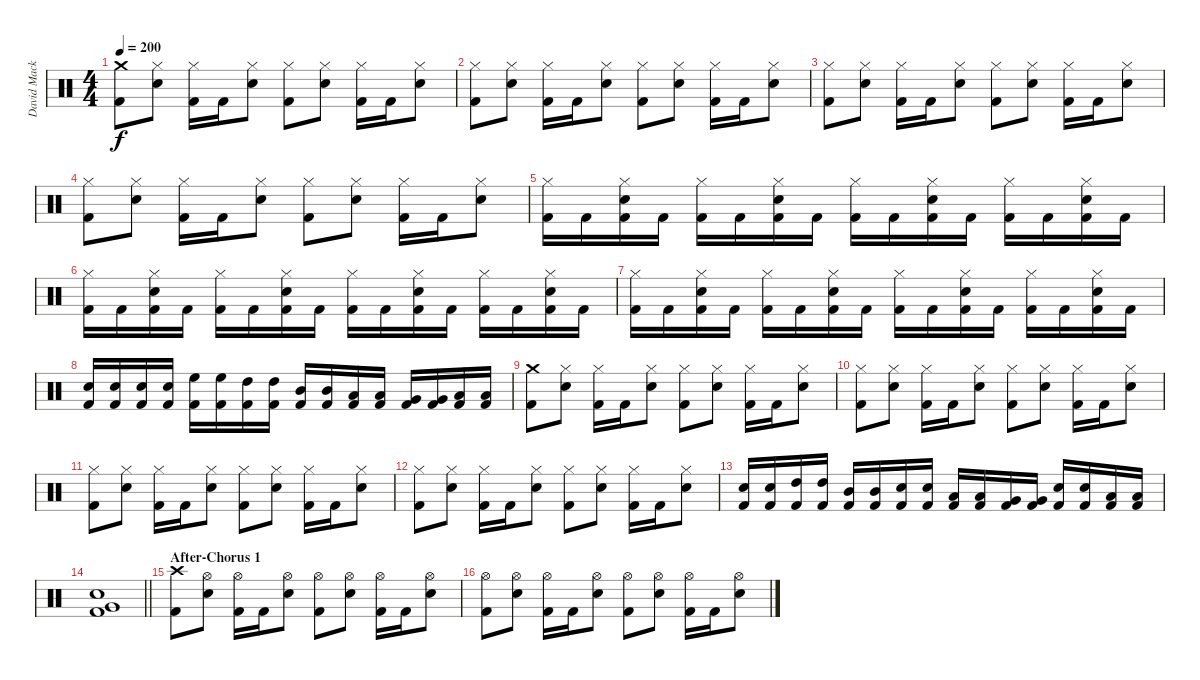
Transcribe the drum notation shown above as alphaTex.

\track ("David Mackintosh (Drums)" "David Mack") {instrument percussion}
\staff {score}
\articulation defaults
\ts (4 4)
\tempo 200
\clef neutral
\ks aminor
("Kick (hit) 2" "Crash medium (hit)").8{dy f} ("Snare (hit) 2" "Hi-Hat (closed)").8 ("Kick (hit) 2" "Hi-Hat (closed)").16 "Kick (hit) 2".16 ("Snare (hit) 2" "Hi-Hat (closed)").8 ("Kick (hit) 2" "Hi-Hat (closed)").8 ("Snare (hit) 2" "Hi-Hat (closed)").8 ("Kick (hit) 2" "Hi-Hat (closed)").16 "Kick (hit) 2".16 ("Snare (hit) 2" "Hi-Hat (closed)").8 |
("Kick (hit) 2" "Hi-Hat (closed)").8 ("Snare (hit) 2" "Hi-Hat (closed)").8 ("Kick (hit) 2" "Hi-Hat (closed)").16 "Kick (hit) 2".16 ("Snare (hit) 2" "Hi-Hat (closed)").8 ("Kick (hit) 2" "Hi-Hat (closed)").8 ("Snare (hit) 2" "Hi-Hat (closed)").8 ("Kick (hit) 2" "Hi-Hat (closed)").16 "Kick (hit) 2".16 ("Snare (hit) 2" "Hi-Hat (closed)").8 |
("Kick (hit) 2" "Hi-Hat (closed)").8 ("Snare (hit) 2" "Hi-Hat (closed)").8 ("Kick (hit) 2" "Hi-Hat (closed)").16 "Kick (hit) 2".16 ("Snare (hit) 2" "Hi-Hat (closed)").8 ("Kick (hit) 2" "Hi-Hat (closed)").8 ("Snare (hit) 2" "Hi-Hat (closed)").8 ("Kick (hit) 2" "Hi-Hat (closed)").16 "Kick (hit) 2".16 ("Snare (hit) 2" "Hi-Hat (closed)").8 |
("Kick (hit) 2" "Hi-Hat (closed)").8 ("Snare (hit) 2" "Hi-Hat (closed)").8 ("Kick (hit) 2" "Hi-Hat (closed)").16 "Kick (hit) 2".16 ("Snare (hit) 2" "Hi-Hat (closed)").8 ("Kick (hit) 2" "Hi-Hat (closed)").8 ("Snare (hit) 2" "Hi-Hat (closed)").8 ("Kick (hit) 2" "Hi-Hat (closed)").16 "Kick (hit) 2".16 ("Snare (hit) 2" "Hi-Hat (closed)").8 |
("Kick (hit) 2" "Hi-Hat (closed)").16 "Kick (hit) 2".16 ("Kick (hit) 2" "Snare (hit) 2" "Hi-Hat (closed)").16 "Kick (hit) 2".16 ("Kick (hit) 2" "Hi-Hat (closed)").16 "Kick (hit) 2".16 ("Kick (hit) 2" "Snare (hit) 2" "Hi-Hat (closed)").16 "Kick (hit) 2".16 ("Kick (hit) 2" "Hi-Hat (closed)").16 "Kick (hit) 2".16 ("Kick (hit) 2" "Snare (hit) 2" "Hi-Hat (closed)").16 "Kick (hit) 2".16 ("Kick (hit) 2" "Hi-Hat (closed)").16 "Kick (hit) 2".16 ("Kick (hit) 2" "Snare (hit) 2" "Hi-Hat (closed)").16 "Kick (hit) 2".16 |
("Kick (hit) 2" "Hi-Hat (closed)").16 "Kick (hit) 2".16 ("Kick (hit) 2" "Snare (hit) 2" "Hi-Hat (closed)").16 "Kick (hit) 2".16 ("Kick (hit) 2" "Hi-Hat (closed)").16 "Kick (hit) 2".16 ("Kick (hit) 2" "Snare (hit) 2" "Hi-Hat (closed)").16 "Kick (hit) 2".16 ("Kick (hit) 2" "Hi-Hat (closed)").16 "Kick (hit) 2".16 ("Kick (hit) 2" "Snare (hit) 2" "Hi-Hat (closed)").16 "Kick (hit) 2".16 ("Kick (hit) 2" "Hi-Hat (closed)").16 "Kick (hit) 2".16 ("Kick (hit) 2" "Snare (hit) 2" "Hi-Hat (closed)").16 "Kick (hit) 2".16 |
("Kick (hit) 2" "Hi-Hat (closed)").16 "Kick (hit) 2".16 ("Kick (hit) 2" "Snare (hit) 2" "Hi-Hat (closed)").16 "Kick (hit) 2".16 ("Kick (hit) 2" "Hi-Hat (closed)").16 "Kick (hit) 2".16 ("Kick (hit) 2" "Snare (hit) 2" "Hi-Hat (closed)").16 "Kick (hit) 2".16 ("Kick (hit) 2" "Hi-Hat (closed)").16 "Kick (hit) 2".16 ("Kick (hit) 2" "Snare (hit) 2" "Hi-Hat (closed)").16 "Kick (hit) 2".16 ("Kick (hit) 2" "Hi-Hat (closed)").16 "Kick (hit) 2".16 ("Kick (hit) 2" "Snare (hit) 2" "Hi-Hat (closed)").16 "Kick (hit) 2".16 |
("Kick (hit) 2" "Snare (hit) 2").16 ("Kick (hit) 2" "Snare (hit) 2").16 ("Kick (hit) 2" "Snare (hit) 2").16 ("Kick (hit) 2" "Snare (hit) 2").16 ("Kick (hit) 2" "High Floor Tom (hit)").16 ("Kick (hit) 2" "High Floor Tom (hit)").16 ("Kick (hit) 2" "High Tom (hit)").16 ("Kick (hit) 2" "High Tom (hit)").16 ("Kick (hit) 2" "Mid Tom (hit)").16 ("Kick (hit) 2" "Mid Tom (hit)").16 ("Kick (hit) 2" "Low Tom (hit)").16 ("Kick (hit) 2" "Low Tom (hit)").16 ("Kick (hit) 2" "Very Low Tom (hit)").16 ("Kick (hit) 2" "Very Low Tom (hit)").16 ("Kick (hit) 2" "Low Floor Tom (hit)").16 ("Kick (hit) 2" "Low Floor Tom (hit)").16 |
("Kick (hit) 2" "Crash medium (hit)").8 ("Snare (hit) 2" "Hi-Hat (closed)").8 ("Kick (hit) 2" "Hi-Hat (closed)").16 "Kick (hit) 2".16 ("Snare (hit) 2" "Hi-Hat (closed)").8 ("Kick (hit) 2" "Hi-Hat (closed)").8 ("Snare (hit) 2" "Hi-Hat (closed)").8 ("Kick (hit) 2" "Hi-Hat (closed)").16 "Kick (hit) 2".16 ("Snare (hit) 2" "Hi-Hat (closed)").8 |
("Kick (hit) 2" "Hi-Hat (closed)").8 ("Snare (hit) 2" "Hi-Hat (closed)").8 ("Kick (hit) 2" "Hi-Hat (closed)").16 "Kick (hit) 2".16 ("Snare (hit) 2" "Hi-Hat (closed)").8 ("Kick (hit) 2" "Hi-Hat (closed)").8 ("Snare (hit) 2" "Hi-Hat (closed)").8 ("Kick (hit) 2" "Hi-Hat (closed)").16 "Kick (hit) 2".16 ("Snare (hit) 2" "Hi-Hat (closed)").8 |
("Kick (hit) 2" "Hi-Hat (closed)").8 ("Snare (hit) 2" "Hi-Hat (closed)").8 ("Kick (hit) 2" "Hi-Hat (closed)").16 "Kick (hit) 2".16 ("Snare (hit) 2" "Hi-Hat (closed)").8 ("Kick (hit) 2" "Hi-Hat (closed)").8 ("Snare (hit) 2" "Hi-Hat (closed)").8 ("Kick (hit) 2" "Hi-Hat (closed)").16 "Kick (hit) 2".16 ("Snare (hit) 2" "Hi-Hat (closed)").8 |
("Kick (hit) 2" "Hi-Hat (closed)").8 ("Snare (hit) 2" "Hi-Hat (closed)").8 ("Kick (hit) 2" "Hi-Hat (closed)").16 "Kick (hit) 2".16 ("Snare (hit) 2" "Hi-Hat (closed)").8 ("Kick (hit) 2" "Hi-Hat (closed)").8 ("Snare (hit) 2" "Hi-Hat (closed)").8 ("Kick (hit) 2" "Hi-Hat (closed)").16 "Kick (hit) 2".16 ("Snare (hit) 2" "Hi-Hat (closed)").8 |
("Kick (hit) 2" "Snare (hit) 2").16 ("Kick (hit) 2" "Snare (hit) 2").16 ("Kick (hit) 2" "High Tom (hit)").16 ("Kick (hit) 2" "High Tom (hit)").16 ("Kick (hit) 2" "Mid Tom (hit)").16 ("Kick (hit) 2" "Mid Tom (hit)").16 ("Kick (hit) 2" "Snare (hit) 2").16 ("Kick (hit) 2" "Snare (hit) 2").16 ("Kick (hit) 2" "Low Tom (hit)").16 ("Kick (hit) 2" "Low Tom (hit)").16 ("Kick (hit) 2" "Very Low Tom (hit)").16 ("Kick (hit) 2" "Very Low Tom (hit)").16 ("Kick (hit) 2" "Snare (hit) 2").16 ("Kick (hit) 2" "Snare (hit) 2").16 ("Kick (hit) 2" "Low Floor Tom (hit)").16 ("Kick (hit) 2" "Low Floor Tom (hit)").16 |
\barLineRight lightlight
("Kick (hit) 2" "Snare (hit) 2" "Very Low Tom (hit)").1 |
\section ("" "After-Chorus 1")
("Kick (hit) 2" "Crash high (hit)").8 ("Snare (hit) 2" "Hi-Hat (open)").8 ("Kick (hit) 2" "Hi-Hat (open)").16 "Kick (hit) 2".16 ("Snare (hit) 2" "Hi-Hat (open)").8 ("Kick (hit) 2" "Hi-Hat (open)").8 ("Snare (hit) 2" "Hi-Hat (open)").8 ("Kick (hit) 2" "Hi-Hat (open)").16 "Kick (hit) 2".16 ("Snare (hit) 2" "Hi-Hat (open)").8 |
("Kick (hit) 2" "Hi-Hat (open)").8 ("Snare (hit) 2" "Hi-Hat (open)").8 ("Kick (hit) 2" "Hi-Hat (open)").16 "Kick (hit) 2".16 ("Snare (hit) 2" "Hi-Hat (open)").8 ("Kick (hit) 2" "Hi-Hat (open)").8 ("Snare (hit) 2" "Hi-Hat (open)").8 ("Kick (hit) 2" "Hi-Hat (open)").16 "Kick (hit) 2".16 ("Snare (hit) 2" "Hi-Hat (open)").8
